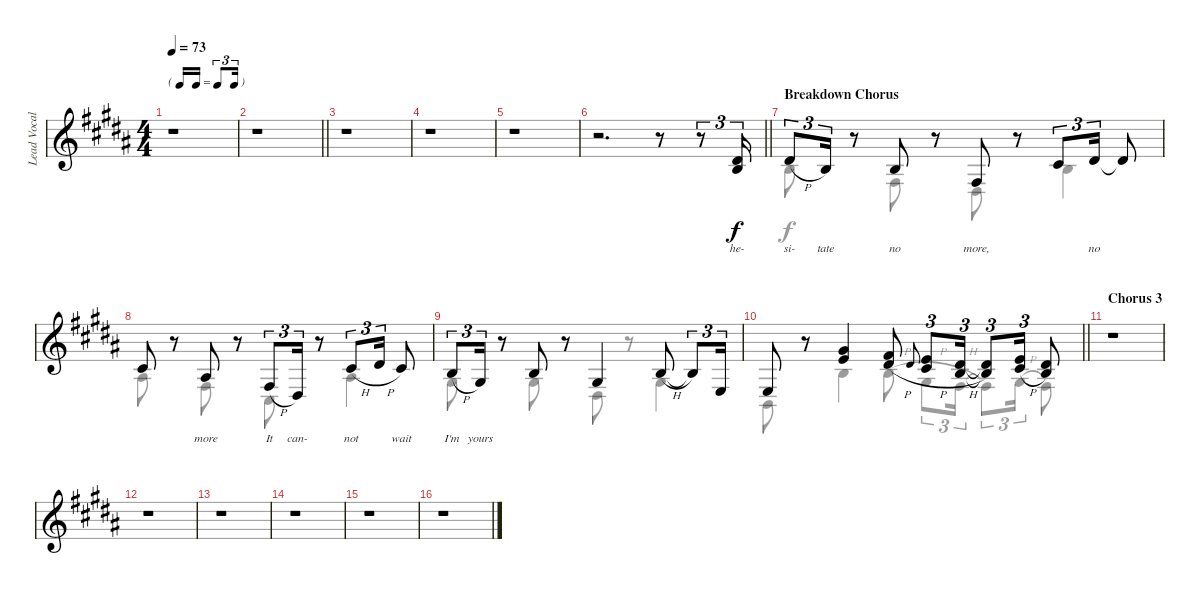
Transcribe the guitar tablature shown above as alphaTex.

\track ("Lead Vocal Harmonies" "Lead Vocal") {instrument frenchhorn}
\staff {score}
\tuning (E4 B3 G3 D3 A2 E2) {hide}
\voice
\ts (4 4)
\tf triplet16th
\tempo 73
\clef g2
\ks b
r.1{dy f} |
\barLineRight lightlight
r.1 |
r.1 |
r.1 |
r.1 |
\barLineRight lightlight
r.2{d} r.8 r.8{tu (3 2)} (4.2 4.3).16{tu (3 2) lyrics (0 "he-") lyrics (1 "") lyrics (2 "") lyrics (3 "") lyrics (4 "")} |
\section ("" "Breakdown Chorus")
4.2{h}.8{tu (3 2) lyrics (0 "si-") lyrics (1 "") lyrics (2 "") lyrics (3 "") lyrics (4 "")} 0.2.16{tu (3 2) lyrics (0 "tate") lyrics (1 "") lyrics (2 "") lyrics (3 "") lyrics (4 "")} r.8 0.2.8{lyrics (0 "no") lyrics (1 "") lyrics (2 "") lyrics (3 "") lyrics (4 "")} r.8 4.4.8{lyrics (0 "more,") lyrics (1 "") lyrics (2 "") lyrics (3 "") lyrics (4 "")} r.8 2.2.8{tu (3 2) lyrics (0 "") lyrics (1 "") lyrics (2 "") lyrics (3 "") lyrics (4 "")} 4.2.16{tu (3 2) lyrics (0 "no") lyrics (1 "") lyrics (2 "") lyrics (3 "") lyrics (4 "")} 4.2{t}.8{lyrics (0 "") lyrics (1 "") lyrics (2 "") lyrics (3 "") lyrics (4 "")} |
2.2.8{lyrics (0 "") lyrics (1 "") lyrics (2 "") lyrics (3 "") lyrics (4 "")} r.8 3.3.8{lyrics (0 "more") lyrics (1 "") lyrics (2 "") lyrics (3 "") lyrics (4 "")} r.8 4.4{h}.8{tu (3 2) lyrics (0 "It") lyrics (1 "") lyrics (2 "") lyrics (3 "") lyrics (4 "")} 1.4.16{tu (3 2) lyrics (0 "can-") lyrics (1 "") lyrics (2 "") lyrics (3 "") lyrics (4 "")} r.8 2.2{h}.8{tu (3 2) lyrics (0 "not") lyrics (1 "") lyrics (2 "") lyrics (3 "") lyrics (4 "")} 4.2{h}.16{tu (3 2) lyrics (0 "") lyrics (1 "") lyrics (2 "") lyrics (3 "") lyrics (4 "")} 2.2.8{lyrics (0 "wait") lyrics (1 "") lyrics (2 "") lyrics (3 "") lyrics (4 "")} |
4.3{h}.8{tu (3 2) lyrics (0 "I'm") lyrics (1 "") lyrics (2 "") lyrics (3 "") lyrics (4 "")} 1.3.16{tu (3 2) lyrics (0 "yours") lyrics (1 "") lyrics (2 "") lyrics (3 "") lyrics (4 "")} r.8 0.2.8 r.8 1.3.4 9.4{h}.8 9.4{t}.8{tu (3 2)} 2.4.16{tu (3 2)} |
\barLineRight lightlight
2.4.8 r.8 (9.2 9.3).4 (7.2{h} 13.4{h}).8 13.4{h}.8{gr onbeat} (5.2{h} 11.4{h}).8{tu (3 2)} (4.2{h} 9.4{h}).16{tu (3 2)} (4.2{t} 9.4{t}).8{tu (3 2)} (5.2{h} 11.4{h}).16{tu (3 2)} (4.2 9.4).8 |
\section ("" "Chorus 3")
r.1 |
r.1 |
r.1 |
r.1 |
r.1 |
r.1
\voice
\clef g2
\ottava regular
\simile none
\ks b
|
\barLineRight lightlight
|
|
|
|
\barLineRight lightlight
|
4.3.8 r.8 4.4.8 r.8 6.5.8 r.8 4.3.4 |
3.3.8 r.8 4.4.8 r.8 4.5.8 r.8 3.3.4 |
6.4.8 r.8 6.4.8 r.8 6.5.8 r.8 11.5.4 |
\barLineRight lightlight
2.5.8 r.8 9.4.4 14.5{h}.8 11.5{h}.8{tu (3 2)} 9.5{h}.16{tu (3 2)} 9.5{t}.8{tu (3 2)} 11.5{h}.16{tu (3 2)} 9.5.8 |
|
|
|
|
|
